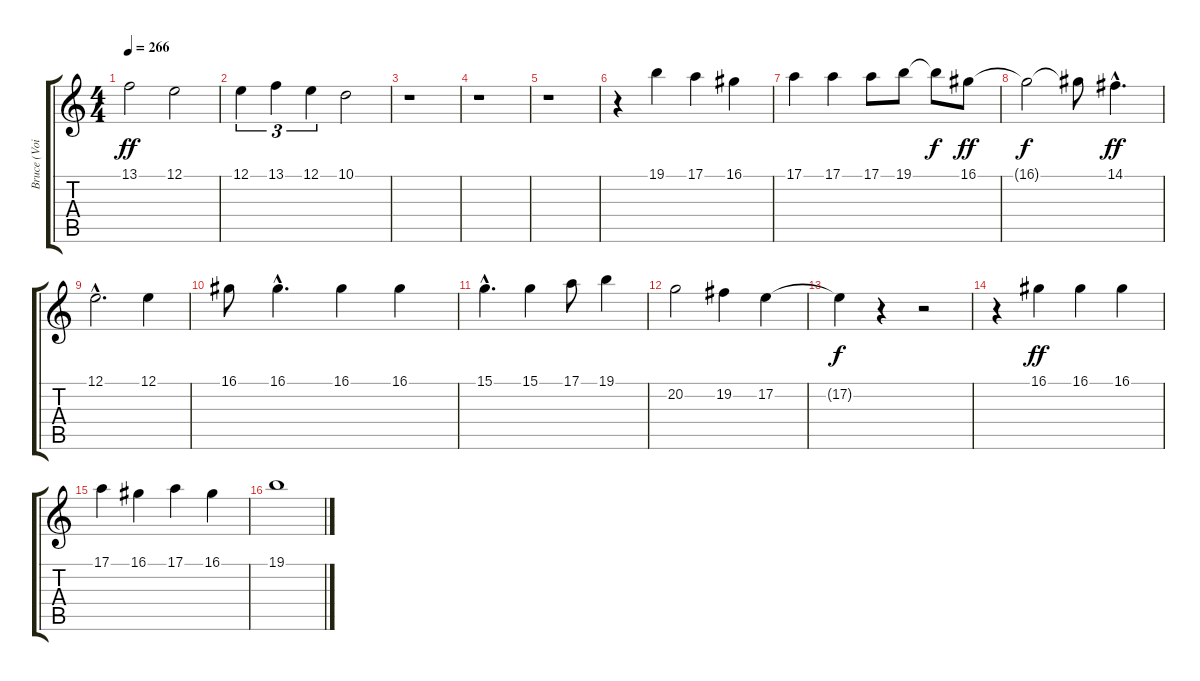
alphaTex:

\track ("Bruce (Voice)" "Bruce (Voi") {instrument choiraahs}
\staff {score tabs}
\tuning (E4 B3 G3 D3 A2 E2) {hide}
\ts (4 4)
\tempo 266
\clef g2
\ks c
13.1.2{dy ff} 12.1.2 |
12.1.4{tu (3 2)} 13.1.4{tu (3 2)} 12.1.4{tu (3 2)} 10.1.2 |
r.1 |
r.1 |
r.1 |
r.4 19.1.4 17.1.4 16.1.4 |
17.1.4 17.1.4 17.1.8 19.1.8 19.1{t}.8{dy f} 16.1.8{dy ff} |
16.1{t}.2{dy f} 16.1{t}.8 14.1{hac}.4{d dy ff} |
12.1{hac}.2{d} 12.1.4 |
16.1.8 16.1{hac}.4{d} 16.1.4 16.1.4 |
15.1{hac}.4{d} 15.1.4 17.1.8 19.1.4 |
20.2.2 19.2.4 17.2.4 |
17.2{t}.4{dy f} r.4 r.2 |
r.4 16.1.4{dy ff} 16.1.4 16.1.4 |
17.1.4 16.1.4 17.1.4 16.1.4 |
19.1.1
